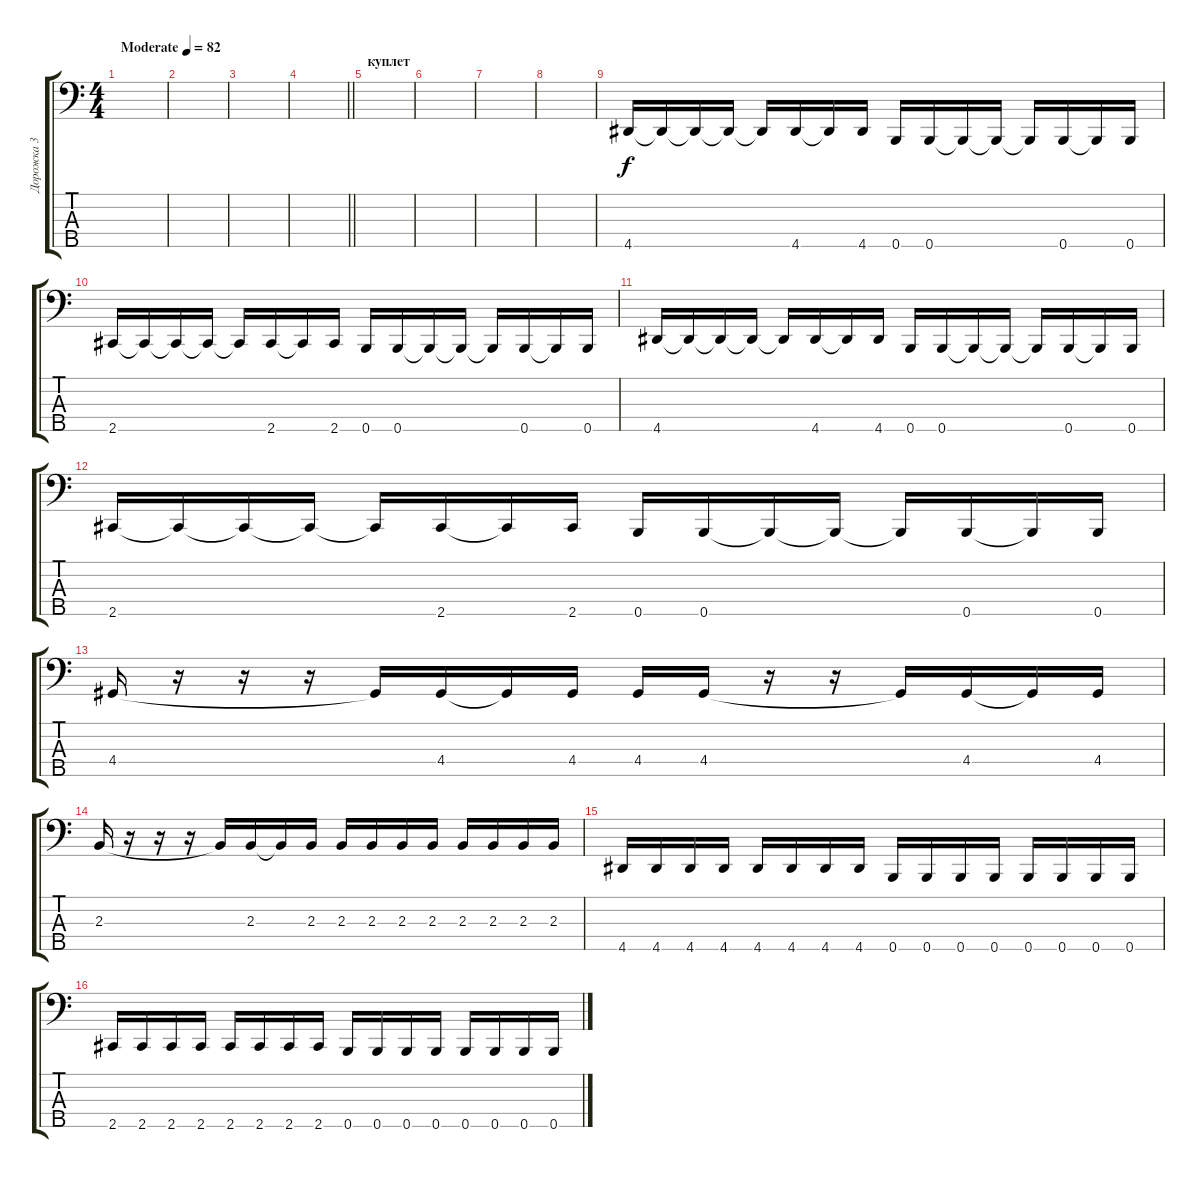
\track ("Дорожка 3" "Дорожка 3") {instrument electricbassfinger}
\staff {score tabs}
\tuning (G2 D2 A1 E1 B0) {hide}
\ts (4 4)
\tempo (82 "Moderate")
\clef f4
\ks c
|
|
|
\barLineRight lightlight
|
\section ("" "куплет")
|
|
|
|
4.5.16 4.5{t}.16 4.5{t}.16 4.5{t}.16 4.5{t}.16 4.5.16 4.5{t}.16 4.5.16 0.5.16 0.5.16 0.5{t}.16 0.5{t}.16 0.5{t}.16 0.5.16 0.5{t}.16 0.5.16 |
2.5.16 2.5{t}.16 2.5{t}.16 2.5{t}.16 2.5{t}.16 2.5.16 2.5{t}.16 2.5.16 0.5.16 0.5.16 0.5{t}.16 0.5{t}.16 0.5{t}.16 0.5.16 0.5{t}.16 0.5.16 |
4.5.16 4.5{t}.16 4.5{t}.16 4.5{t}.16 4.5{t}.16 4.5.16 4.5{t}.16 4.5.16 0.5.16 0.5.16 0.5{t}.16 0.5{t}.16 0.5{t}.16 0.5.16 0.5{t}.16 0.5.16 |
2.5.16 2.5{t}.16 2.5{t}.16 2.5{t}.16 2.5{t}.16 2.5.16 2.5{t}.16 2.5.16 0.5.16 0.5.16 0.5{t}.16 0.5{t}.16 0.5{t}.16 0.5.16 0.5{t}.16 0.5.16 |
4.4.16 r.16 r.16 r.16 4.4{t}.16 4.4.16 4.4{t}.16 4.4.16 4.4.16 4.4.16 r.16 r.16 4.4{t}.16 4.4.16 4.4{t}.16 4.4.16 |
2.3.16 r.16 r.16 r.16 2.3{t}.16 2.3.16 2.3{t}.16 2.3.16 2.3.16 2.3.16 2.3.16 2.3.16 2.3.16 2.3.16 2.3.16 2.3.16 |
4.5.16 4.5.16 4.5.16 4.5.16 4.5.16 4.5.16 4.5.16 4.5.16 0.5.16 0.5.16 0.5.16 0.5.16 0.5.16 0.5.16 0.5.16 0.5.16 |
2.5.16 2.5.16 2.5.16 2.5.16 2.5.16 2.5.16 2.5.16 2.5.16 0.5.16 0.5.16 0.5.16 0.5.16 0.5.16 0.5.16 0.5.16 0.5.16
